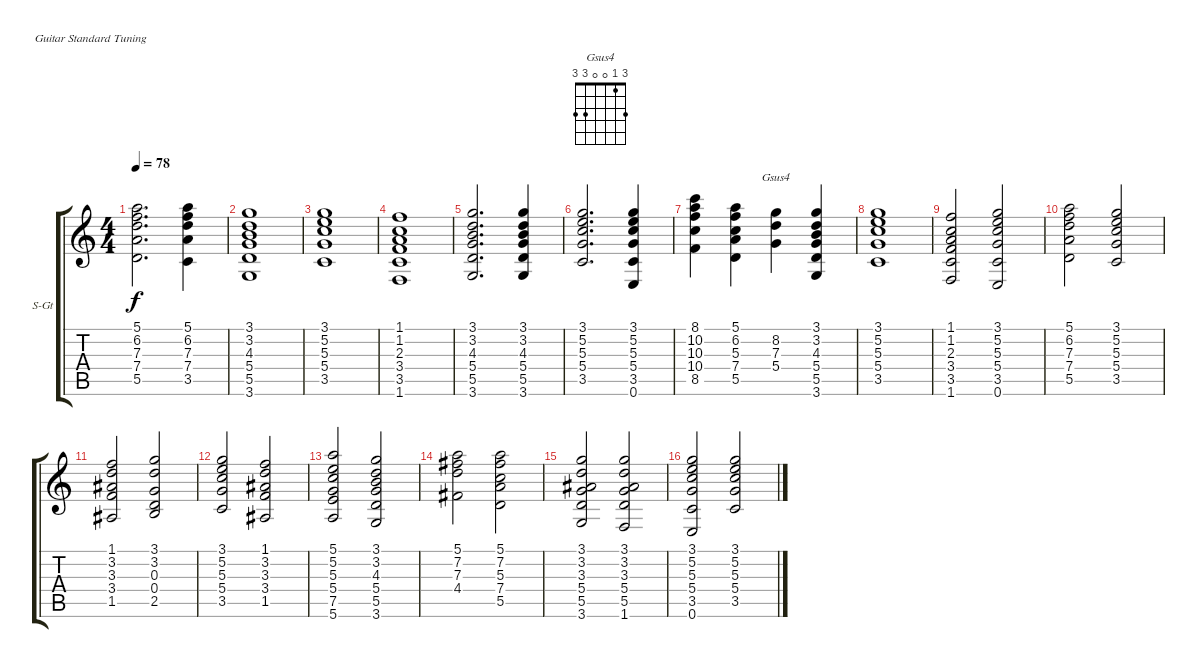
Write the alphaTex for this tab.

\bracketExtendMode groupsimilarinstruments
\firstSystemTrackNameOrientation horizontal
\otherSystemsTrackNameOrientation horizontal
\track ("Teclado" "S-Gt") {instrument synthstrings1}
\staff {score tabs}
\tuning (E4 B3 G3 D3 A2 E2)
\displaytranspose 12
\chord ("Gsus4" 3 1 0 0 3 3) {showfingering false}
\ts (4 4)
\tempo 78
\clef g2
\ks c
(5.1 6.2 7.3 7.4 5.5).2{d dy f} (5.1 6.2 7.3 7.4 3.5).4 |
(3.1 3.2 4.3 5.4 5.5 3.6).1 |
(3.1 5.2 5.3 5.4 3.5).1 |
(1.1 1.2 2.3 3.4 3.5 1.6).1 |
(3.1 3.2 4.3 5.4 5.5 3.6).2{d} (3.1 3.2 4.3 5.4 5.5 3.6).4 |
(3.1 5.2 5.3 5.4 3.5).2{d} (3.1 5.2 5.3 5.4 3.5 0.6).4 |
(8.1 10.2 10.3 10.4 8.5).4 (5.1 6.2 5.3 7.4 5.5).4 (8.2 7.3 5.4).4{ch "Gsus4"} (3.1 3.2 4.3 5.4 5.5 3.6).4 |
(3.1 5.2 5.3 5.4 3.5).1 |
(1.1 1.2 2.3 3.4 3.5 1.6).2 (3.1 5.2 5.3 5.4 3.5 0.6).2 |
(5.1 6.2 7.3 7.4 5.5).2 (3.1 5.2 5.3 5.4 3.5).2 |
(1.1 3.2 3.3 3.4 1.5).2 (3.1 3.2 0.3 0.4 2.5).2 |
(3.1 5.2 5.3 5.4 3.5).2 (1.1 3.2 3.3 3.4 1.5).2 |
(5.1 5.2 5.3 5.4 7.5 5.6).2 (3.1 3.2 4.3 5.4 5.5 3.6).2 |
(5.1 7.2 7.3 4.4).2 (5.1 7.2 5.3 7.4 5.5).2 |
(3.1 3.2 3.3 5.4 5.5 3.6).2 (3.1 3.2 3.3 5.4 5.5 1.6).2 |
(3.1 5.2 5.3 5.4 3.5 0.6).2 (3.1 5.2 5.3 5.4 3.5).2
